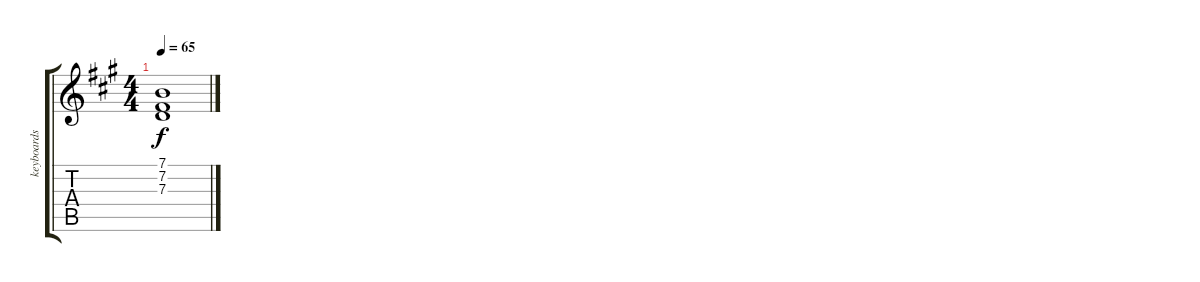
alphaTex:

\track ("keyboards" "keyboards") {instrument reedorgan}
\staff {score tabs}
\tuning (E4 B3 G3 D3 A2 E2) {hide}
\ts (4 4)
\tempo 65
\clef g2
\ks f#minor
(7.1 7.2 7.3).1{dy f}
